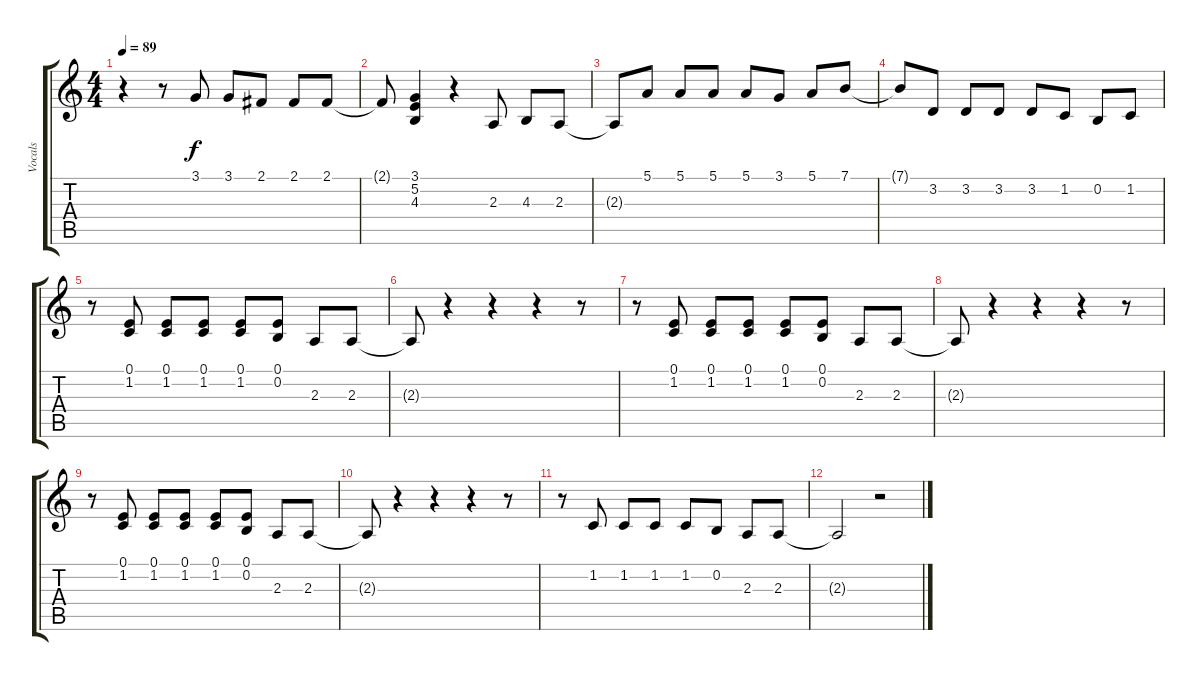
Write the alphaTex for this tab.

\track ("Vocals" "Vocals") {instrument altosax}
\staff {score tabs}
\tuning (E4 B3 G3 D3 A2 E2) {hide}
\ts (4 4)
\tempo 89
\clef g2
\ks c
r.4{dy f} r.8 3.1.8 3.1.8 2.1.8 2.1.8 2.1.8 |
2.1{t}.8 (3.1 5.2 4.3).4 r.4 2.3.8 4.3.8 2.3.8 |
2.3{t}.8 5.1.8 5.1.8 5.1.8 5.1.8 3.1.8 5.1.8 7.1.8 |
7.1{t}.8 3.2.8 3.2.8 3.2.8 3.2.8 1.2.8 0.2.8 1.2.8 |
r.8 (0.1 1.2).8 (0.1 1.2).8 (0.1 1.2).8 (0.1 1.2).8 (0.1 0.2).8 2.3.8 2.3.8 |
2.3{t}.8 r.4 r.4 r.4 r.8 |
r.8 (0.1 1.2).8 (0.1 1.2).8 (0.1 1.2).8 (0.1 1.2).8 (0.1 0.2).8 2.3.8 2.3.8 |
2.3{t}.8 r.4 r.4 r.4 r.8 |
r.8 (0.1 1.2).8 (0.1 1.2).8 (0.1 1.2).8 (0.1 1.2).8 (0.1 0.2).8 2.3.8 2.3.8 |
2.3{t}.8 r.4 r.4 r.4 r.8 |
r.8 1.2.8 1.2.8 1.2.8 1.2.8 0.2.8 2.3.8 2.3.8 |
2.3{t}.2 r.2
